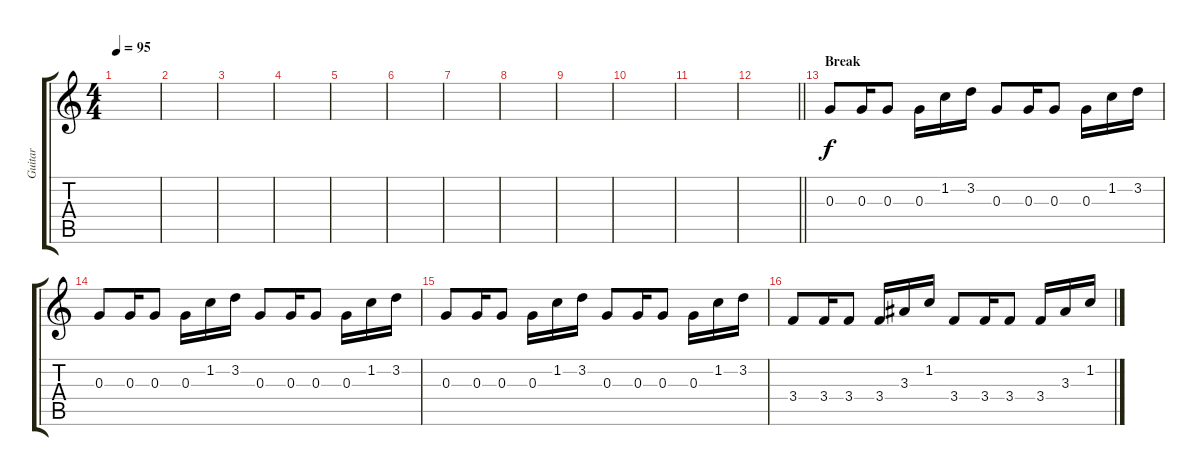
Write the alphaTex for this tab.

\track ("Guitar" "Guitar") {instrument acousticguitarsteel}
\staff {score tabs}
\tuning (E4 B3 G3 D3 A2 E2) {hide}
\ts (4 4)
\tempo 95
\clef g2
\ks c
|
|
|
|
|
|
|
|
|
|
|
\barLineRight lightlight
|
\section ("" "Break")
0.3.8 0.3.16 0.3.8 0.3.16 1.2.16 3.2.16 0.3.8 0.3.16 0.3.8 0.3.16 1.2.16 3.2.16 |
0.3.8 0.3.16 0.3.8 0.3.16 1.2.16 3.2.16 0.3.8 0.3.16 0.3.8 0.3.16 1.2.16 3.2.16 |
0.3.8 0.3.16 0.3.8 0.3.16 1.2.16 3.2.16 0.3.8 0.3.16 0.3.8 0.3.16 1.2.16 3.2.16 |
3.4.8 3.4.16 3.4.8 3.4.16 3.3.16 1.2.16 3.4.8 3.4.16 3.4.8 3.4.16 3.3.16 1.2.16
